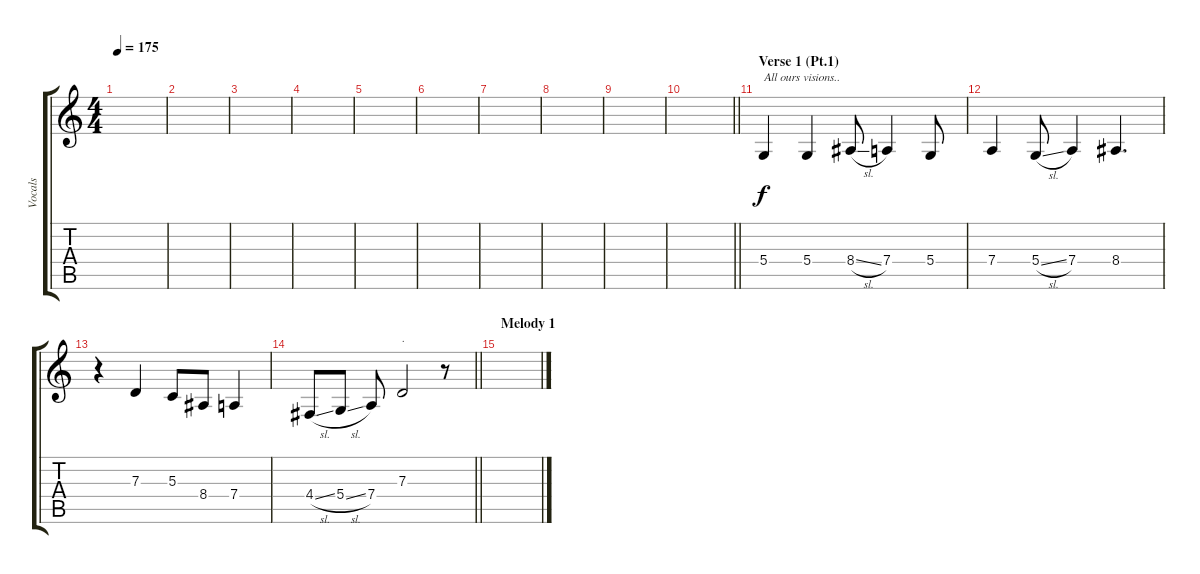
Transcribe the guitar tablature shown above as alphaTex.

\track ("Vocals" "Vocals") {instrument lead6voice}
\staff {score tabs}
\tuning (E4 B3 G3 D3 A2 E2) {hide}
\ts (4 4)
\tempo 175
\clef g2
\ks c
|
|
|
|
|
|
|
|
|
\barLineRight lightlight
|
\section ("" "Verse 1 (Pt.1)")
5.4.4{txt "All ours visions.."} 5.4.4 8.4{sl}.8 7.4.4 5.4.8 |
7.4.4 5.4{sl}.8 7.4.4 8.4.4{d} |
r.4 7.3.4 5.3.8{txt " "} 8.4.8 7.4.4{txt " "} |
\barLineRight lightlight
4.4{sl}.8 5.4{sl}.8 7.4.8 7.3.2{txt "."} r.8 |
\section ("" "Melody 1")
